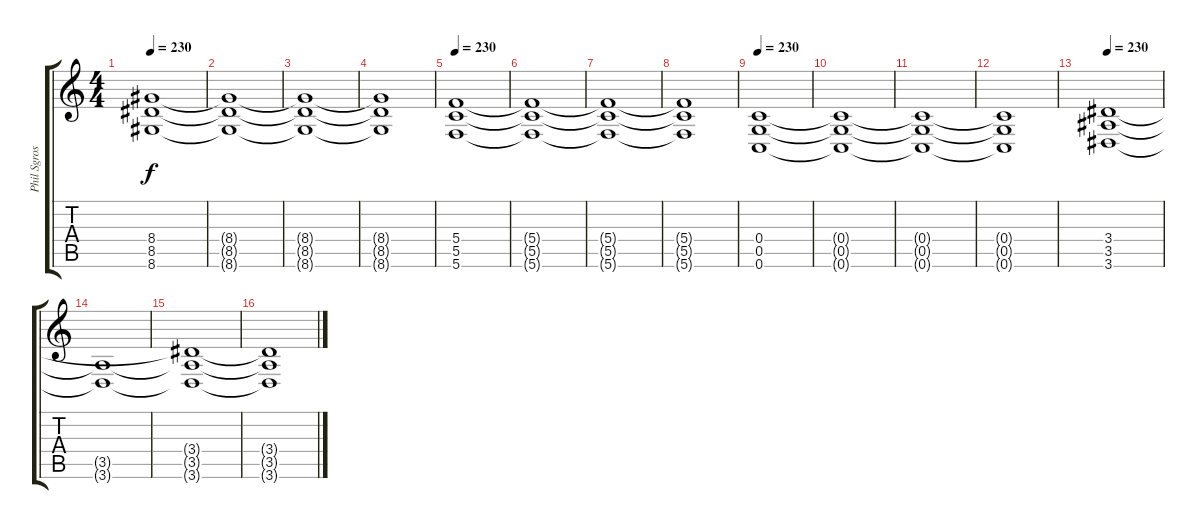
\track ("Phil Sgrosso" "Phil Sgros") {instrument overdrivenguitar}
\staff {score tabs}
\tuning (D4 A3 F3 C3 G2 C2) {hide}
\ts (4 4)
\tempo 230
\clef g2
\ks c
(8.4 8.5 8.6).1{dy f} |
(8.4{t} 8.5{t} 8.6{t}).1 |
(8.4{t} 8.5{t} 8.6{t}).1 |
(8.4{t} 8.5{t} 8.6{t}).1 |
\tempo 230
(5.4 5.5 5.6).1 |
(5.4{t} 5.5{t} 5.6{t}).1 |
(5.4{t} 5.5{t} 5.6{t}).1 |
(5.4{t} 5.5{t} 5.6{t}).1 |
\tempo 230
(0.4 0.5 0.6).1 |
(0.4{t} 0.5{t} 0.6{t}).1 |
(0.4{t} 0.5{t} 0.6{t}).1 |
(0.4{t} 0.5{t} 0.6{t}).1 |
\tempo 230
(3.4 3.5 3.6).1 |
(3.5{t} 3.6{t}).1 |
(3.4{t} 3.5{t} 3.6{t}).1 |
(3.4{t} 3.5{t} 3.6{t}).1
